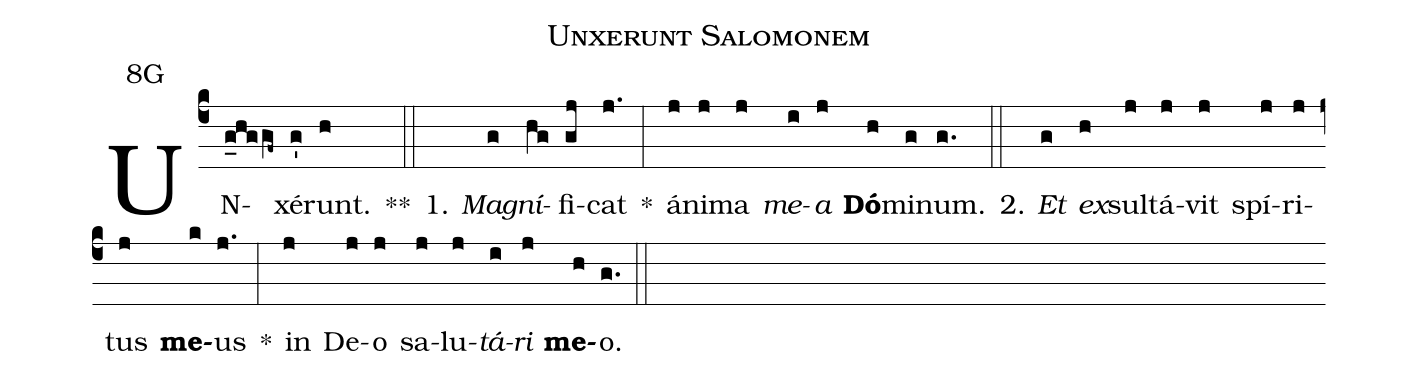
name:Unxerunt Salomonem;
office-part:Antiphona;
mode:8;
annotation:8G;
%%
(c4) UN(g_hggf~)xé(g')runt.(h) **(::)
1. <i>Ma(g)gní(hg)</i>fi(gj)cat(j.) *(:) á(j)ni(j)ma(j) <i>me</i>(i)<i>a</i>(j) <b>Dó</b>(h)mi(g)num.(g.) (::)
2. <i>Et(g) ex(h)</i>sul(j)tá(j)vit(j) spí(j)ri(j)tus(j) <b>me</b>(k)us(j.) *(:) in(j) De(j)o(j) sa(j)lu(j)<i>tá</i>(i)<i>ri</i>(j) <b>me</b>(h)o.(g.) (::)
